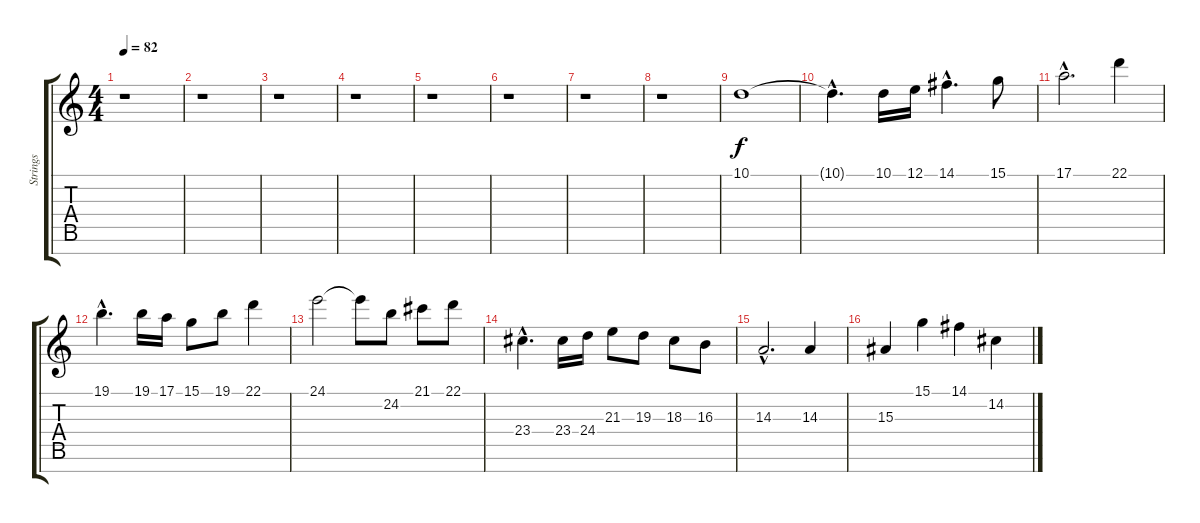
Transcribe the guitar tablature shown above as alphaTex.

\track ("Strings" "Strings") {instrument stringensemble1}
\staff {score tabs}
\tuning (E4 B3 G3 D3 A2 E2 B1) {hide}
\ts (4 4)
\tempo 82
\clef g2
\ks c
r.1{dy f instrument stringensemble1} |
r.1 |
r.1 |
r.1 |
r.1 |
r.1 |
r.1 |
r.1 |
10.1.1{volume 0} |
10.1{hac t}.4{d} 10.1.16{volume 6} 12.1.16{volume 6} 14.1{hac}.4{d volume 7} 15.1.8{volume 8} |
17.1{hac}.2{d} 22.1.4 |
19.1{hac}.4{d} 19.1.16 17.1.16 15.1.8 19.1.8 22.1.4 |
24.1.2 24.1{t}.8 24.2.8 21.1.8 22.1.8 |
23.4{hac}.4{d} 23.4.16 24.4.16 21.3.8 19.3.8 18.3.8 16.3.8 |
14.3{hac}.2{d} 14.3.4 |
15.3.4 15.1.4 14.1.4 14.2.4
